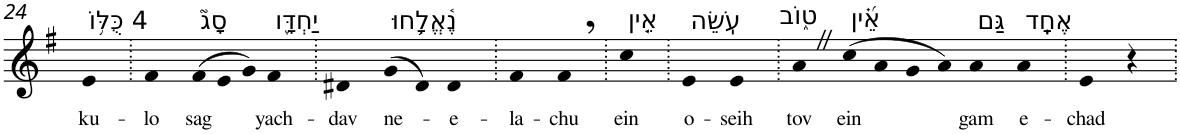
**kern	**text
*part1	*part1
*staff1	*staff1
*I"Piano	*
*I'Pno	*
!!LO:PB:g=z
*clefG2	*
*k[f#]	*
*G:	*
=24	=24
!LO:TX:a:t=4 כֻּלּ֥וֹ	!
!	!LO:LY:b
4e	ku-
=25.	=25.
!	!LO:LY:b
4f#	-lo
*Xtuplet	*
!LO:TX:a:t=סָג֮	!
!	!LO:LY:b
(>12f#	sag
12e	.
12g)	.
!LO:TX:a:t=יַחְדָּ֪ו	!
!	!LO:LY:b
4f#	yach-
=26.	=26.
!	!LO:LY:b
4d#X	-dav
!LO:TX:a:t=נֶ֫אֱלָ֥חוּ	!
!	!LO:LY:b
(>8g	ne-
8d#)	.
!	!LO:LY:b
4d#	-e-
=27.	=27.
!	!LO:LY:b
4f#	-la-
!	!LO:LY:b
4f#,	-chu
=28.	=28.
!LO:TX:a:t=אֵ֤ין	!
!	!LO:LY:b
4cc	ein
=29.	=29.
!LO:TX:a:t=עֹֽשֵׂה	!
!	!LO:LY:b
4e	o-
!	!LO:LY:b
4e	-seih
=30.	=30.
!LO:TX:a:t=ט֑וֹב	!
!	!LO:LY:b
4aZ	tov
!LO:TX:a:t=אֵ֝֗ין	!
!	!LO:LY:b
(>8cc	ein
8a	.
8g	.
8a)	.
!LO:TX:a:t=גַּם	!
!	!LO:LY:b
4a	gam
!LO:TX:a:t=אֶחָֽד	!
!	!LO:LY:b
4a	e-
=31.	=31.
!	!LO:LY:b
4e	-chad
4r	.
=.	=.
*-	*-
